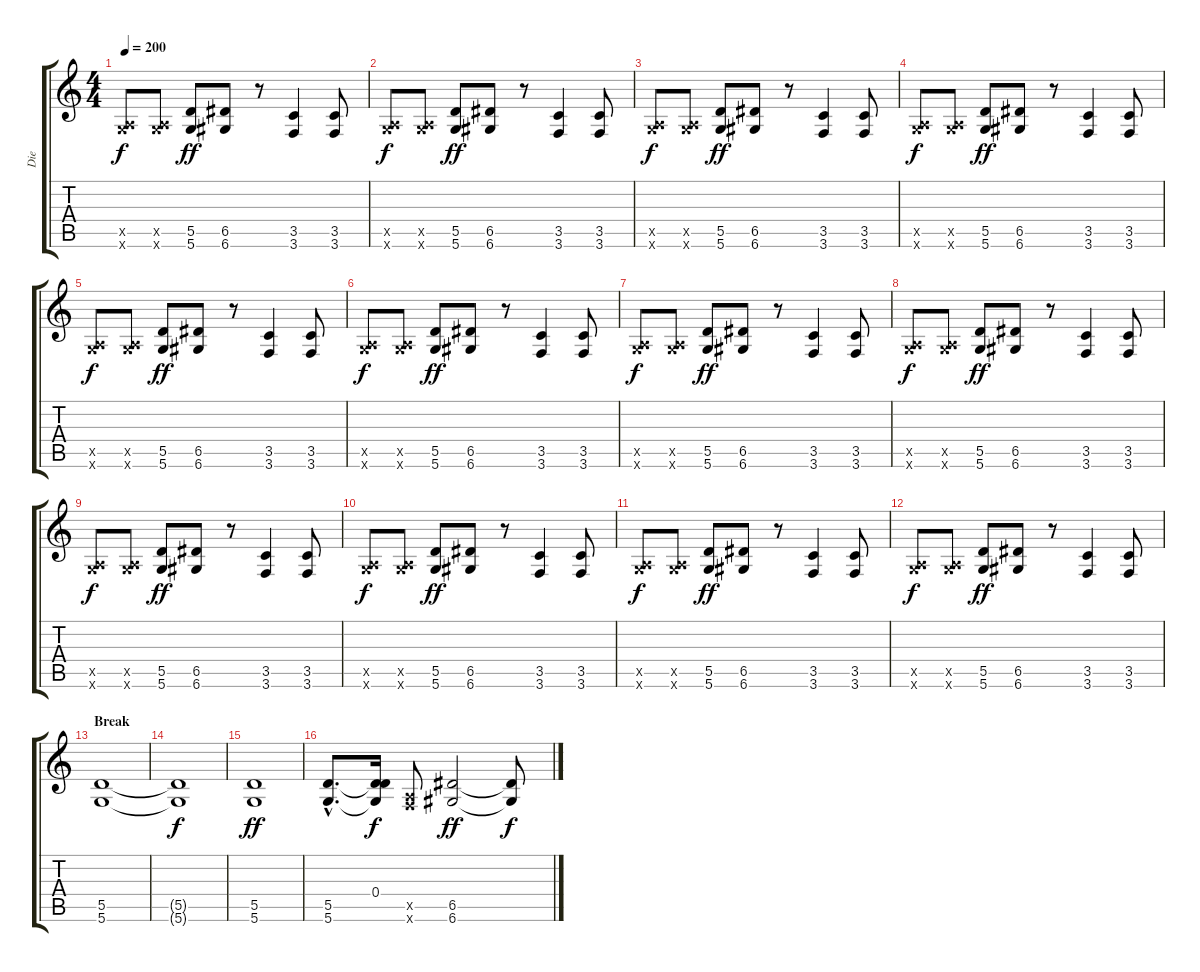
\track ("Die" "Die") {instrument distortionguitar}
\staff {score tabs}
\tuning (E4 B3 G3 D3 A2 D2) {hide}
\ts (4 4)
\tempo 200
\clef g2
\ks c
(0.5{x} 5.6{x}).8{dy f} (0.5{x} 5.6{x}).8 (5.5 5.6).8{dy ff} (6.5 6.6).8 r.8 (3.5 3.6).4 (3.5 3.6).8 |
(0.5{x} 5.6{x}).8{dy f} (0.5{x} 5.6{x}).8 (5.5 5.6).8{dy ff} (6.5 6.6).8 r.8 (3.5 3.6).4 (3.5 3.6).8 |
(0.5{x} 5.6{x}).8{dy f} (0.5{x} 5.6{x}).8 (5.5 5.6).8{dy ff} (6.5 6.6).8 r.8 (3.5 3.6).4 (3.5 3.6).8 |
(0.5{x} 5.6{x}).8{dy f} (0.5{x} 5.6{x}).8 (5.5 5.6).8{dy ff} (6.5 6.6).8 r.8 (3.5 3.6).4 (3.5 3.6).8 |
(0.5{x} 5.6{x}).8{dy f} (0.5{x} 5.6{x}).8 (5.5 5.6).8{dy ff} (6.5 6.6).8 r.8 (3.5 3.6).4 (3.5 3.6).8 |
(0.5{x} 5.6{x}).8{dy f} (0.5{x} 5.6{x}).8 (5.5 5.6).8{dy ff} (6.5 6.6).8 r.8 (3.5 3.6).4 (3.5 3.6).8 |
(0.5{x} 5.6{x}).8{dy f} (0.5{x} 5.6{x}).8 (5.5 5.6).8{dy ff} (6.5 6.6).8 r.8 (3.5 3.6).4 (3.5 3.6).8 |
(0.5{x} 5.6{x}).8{dy f} (0.5{x} 5.6{x}).8 (5.5 5.6).8{dy ff} (6.5 6.6).8 r.8 (3.5 3.6).4 (3.5 3.6).8 |
(0.5{x} 5.6{x}).8{dy f} (0.5{x} 5.6{x}).8 (5.5 5.6).8{dy ff} (6.5 6.6).8 r.8 (3.5 3.6).4 (3.5 3.6).8 |
(0.5{x} 5.6{x}).8{dy f} (0.5{x} 5.6{x}).8 (5.5 5.6).8{dy ff} (6.5 6.6).8 r.8 (3.5 3.6).4 (3.5 3.6).8 |
(0.5{x} 5.6{x}).8{dy f} (0.5{x} 5.6{x}).8 (5.5 5.6).8{dy ff} (6.5 6.6).8 r.8 (3.5 3.6).4 (3.5 3.6).8 |
(0.5{x} 5.6{x}).8{dy f} (0.5{x} 5.6{x}).8 (5.5 5.6).8{dy ff} (6.5 6.6).8 r.8 (3.5 3.6).4 (3.5 3.6).8 |
\section ("" "Break")
(5.5 5.6).1 |
(5.5{t} 5.6{t}).1{dy f} |
(5.5 5.6).1{dy ff} |
(5.5{hac} 5.6{hac}).8{d} (0.4 5.5{t} 5.6{t}).16{dy f} (0.5{x} 3.6{x}).8 (6.5 6.6).2{dy ff} (6.5{t} 6.6{t}).8{dy f}
